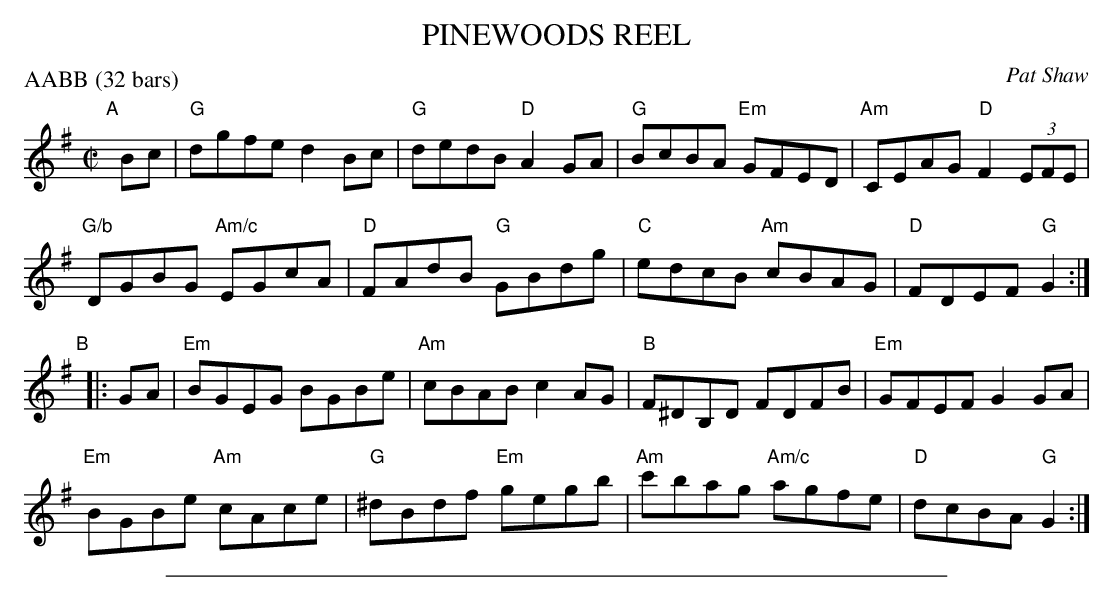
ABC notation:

X:1
T: PINEWOODS REEL
C: Pat Shaw
M: C|
L: 1/8
P: AABB (32 bars)
K: G
"A"[|]\
Bc |\
"G"dgfe d2Bc | "G"dedB "D"A2GA | "G"BcBA "Em"GFED | "Am"CEAG "D"F2 (3EFE |
"G/b"DGBG "Am/c"EGcA | "D"FAdB "G"GBdg | "C"edcB "Am"cBAG | "D"FDEF "G"G2 :|
"B"[|]\
|: GA |\
"Em"BGEG BGBe | "Am"cBAB c2AG | "B"F^DB,D FDFB | "Em"GFEF G2GA |
"Em"BGBe "Am"cAce | "G"^dBdf "Em"gegb | "Am"c'bag "Am/c"agfe | "D"dcBA "G"G2 :|
